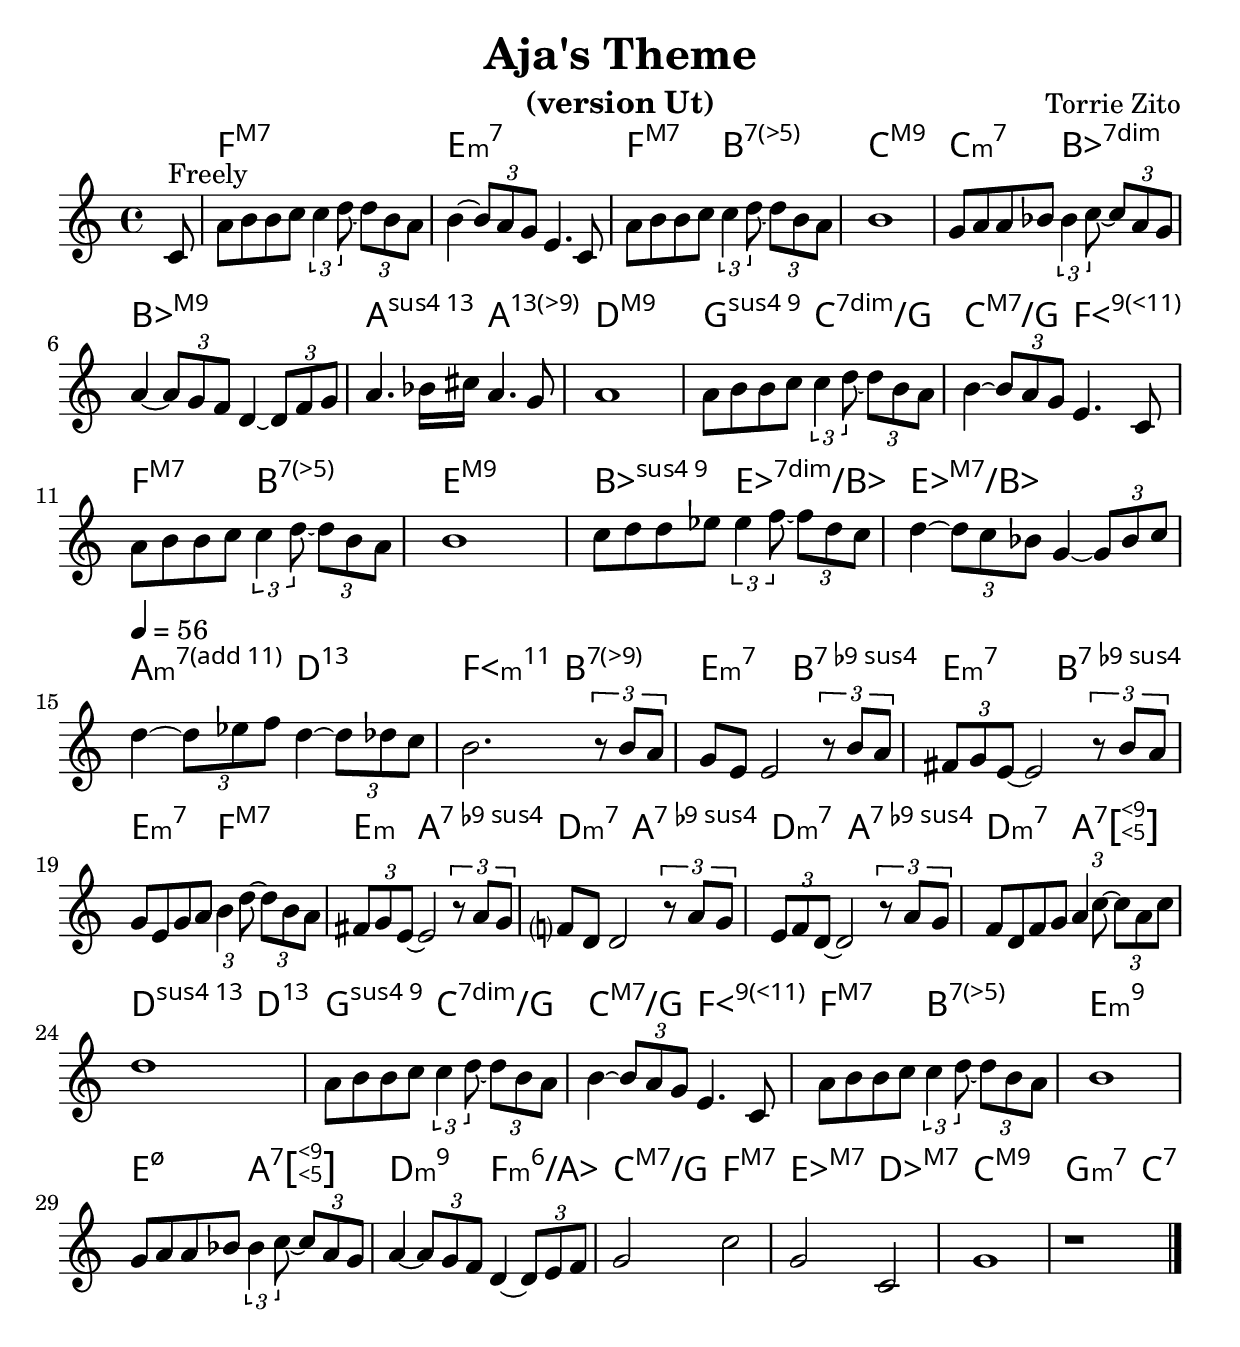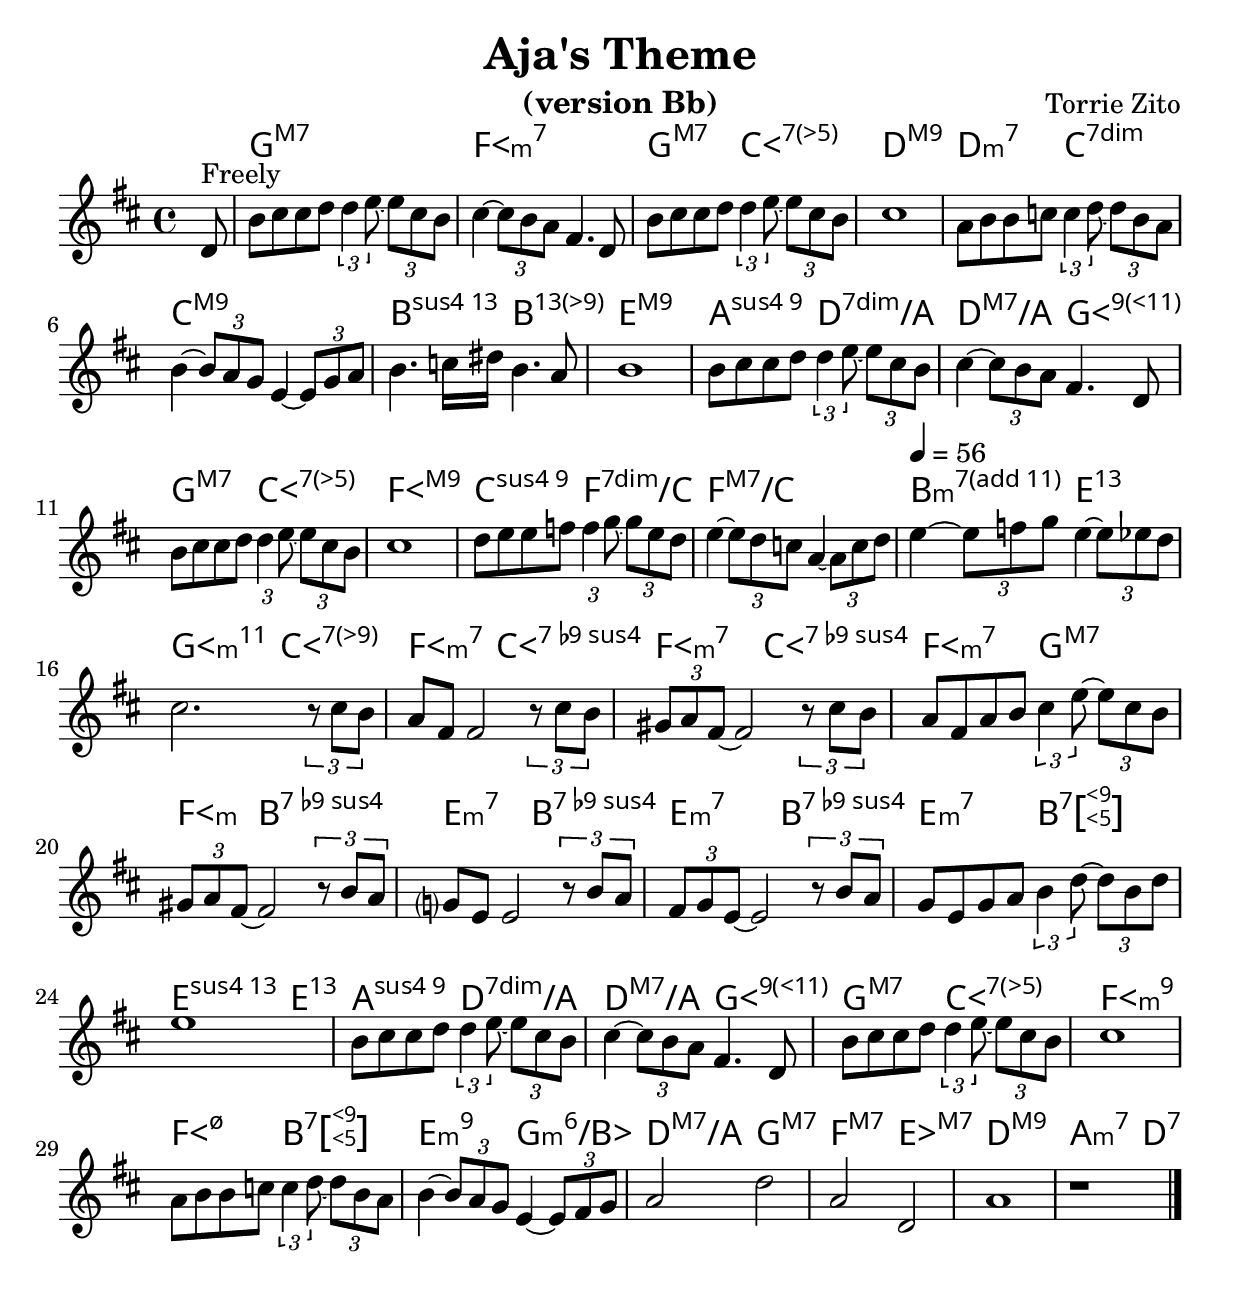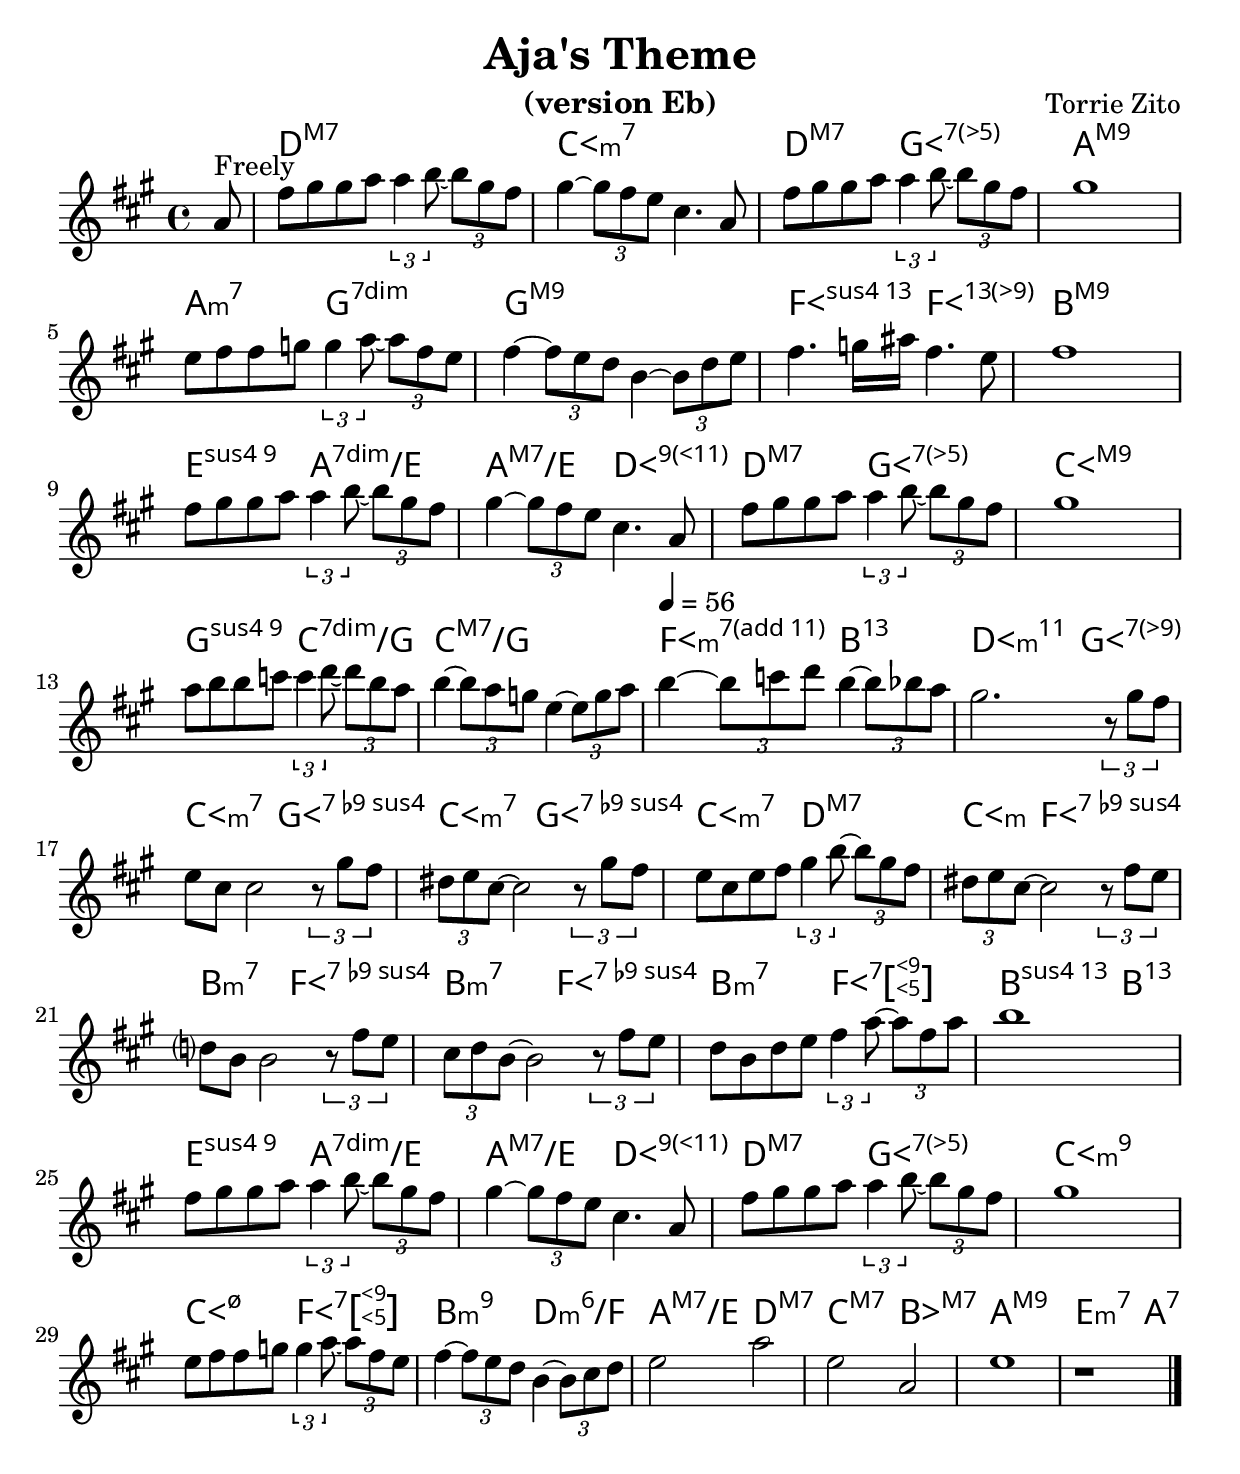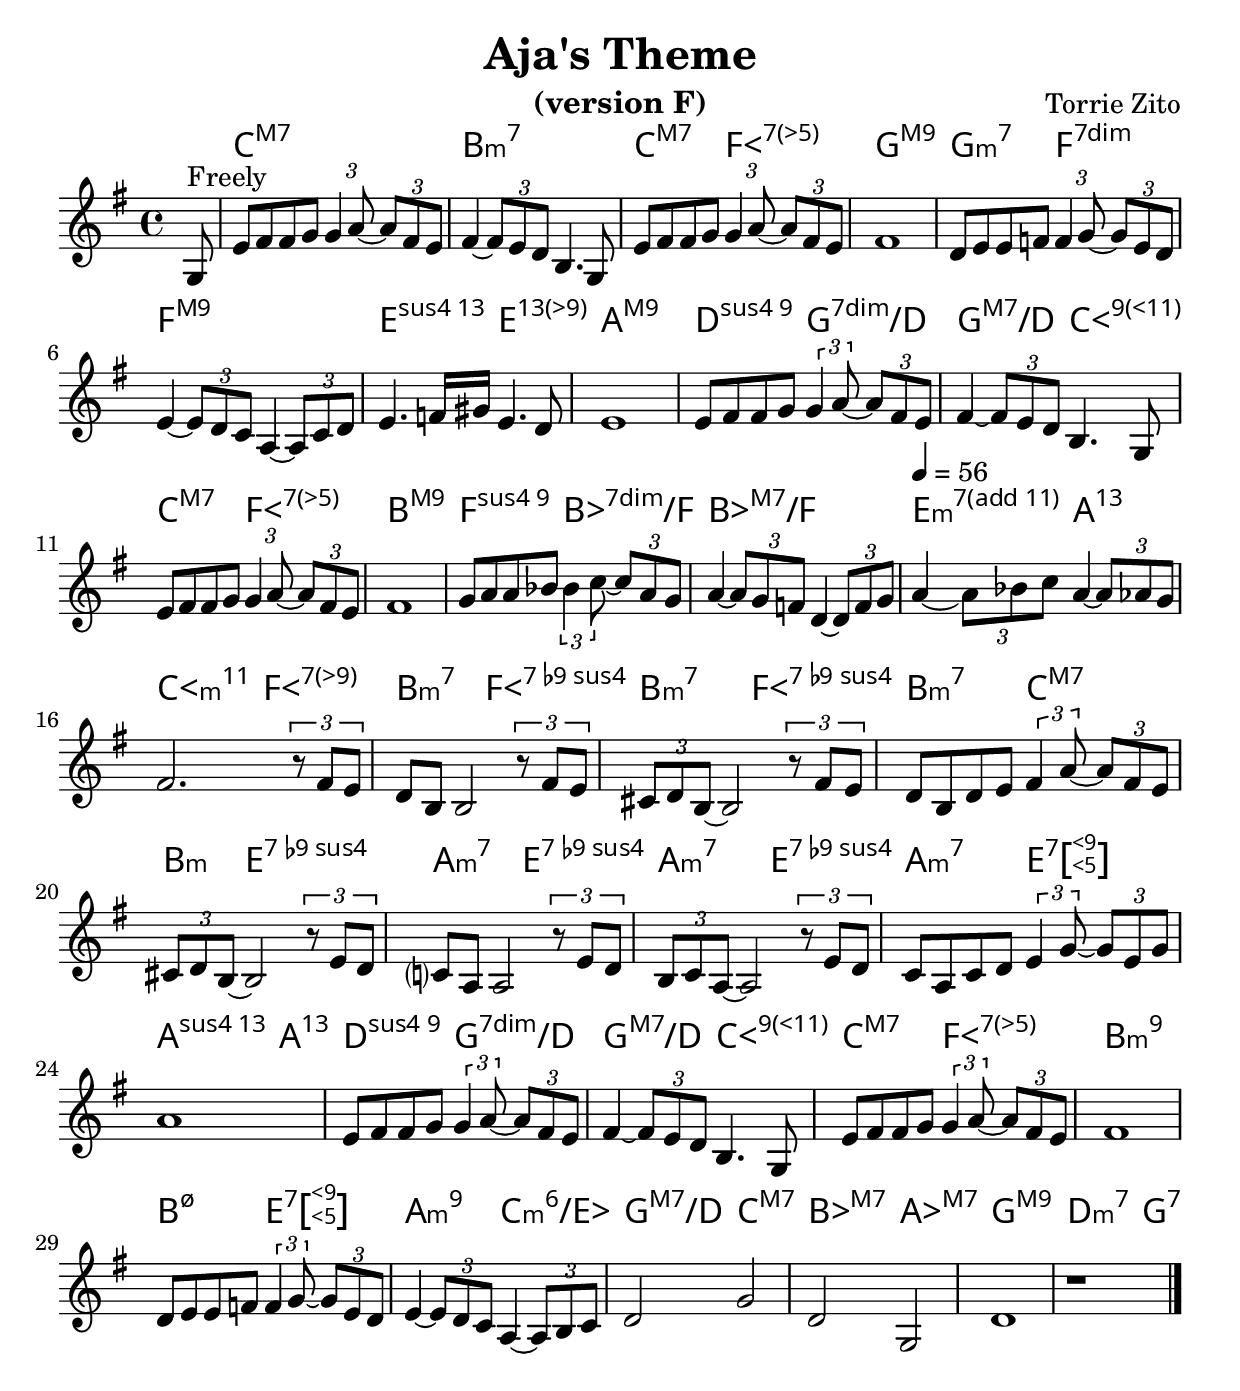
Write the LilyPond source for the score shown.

% Created on Mon Sep 20 15:23:38 CEST 2010

\version "2.20.0"


#(set-global-staff-size 24)

#(set-default-paper-size "a4")


\include "utils/AccordsJazzDefs.ly"


\paper { indent = 0\cm} 




\header {

	title = "Aja's Theme" 

 	composer = "Torrie Zito"

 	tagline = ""

}



accords = \chords {

		%\set chordNameExceptions = #chExceptions
		\partial 8 s8

		f1:maj7 e:m7 f2:maj7 b:7.5-

		c1:maj9 c2:m7 bes:dim7 bes1:maj9

		a2:sus13 a:13.9- d1:maj9

		g2:sus9 c:dim7/g

		c:maj7/g fis:9.11+

		f:maj7 b:7.5- e1:maj9

		bes2:sus9 es:dim7/bes es1:maj7/bes

		a2:m7.11 d:13 fis:m11 b:7.9-

		e:m7 b:sus7.9- e:m7 b:sus7.9- e:m7 f:maj7

		e4:m a2.:sus7.9-

		d2:m7 a:sus7.9- d2:m7 a:sus7.9-

		d2:m7 a:7.5+.9+ d:sus13 d:13

		g2:sus9 c:dim7/g

		c:maj7/g fis:9.11+

		f:maj7 b:7.5- e1:m9

		e2:m7.5- a:7.5+.9+ d:m9 f:m6/aes c:maj7/g f:maj7 es:maj7 des:maj7 c1:maj9 g2:m7 c:7
}


theme = \new Staff {

	\time 4/4

%	\tempo 4 = 92 

	\set Staff.midiInstrument = "violin"

	\key c \major
	\clef treble
	\accidentalStyle modern-cautionary
	\relative c' { 	

 % Type notes here 

\compressFullBarRests

\partial 8 c8^"Freely"

a' b b c \tuplet 3/2 {c4 d8_~} \tuplet 3/2 {d b a}

b4~ \tuplet 3/2 {b8 a g} e4. c8

a' b b c \tuplet 3/2 {c4 d8_~} \tuplet 3/2 {d b a}
b1
g8 a a bes \tuplet 3/2 {bes4 c8_~} \tuplet 3/2 {c a g}

a4~ \tuplet 3/2 {a8 g f} d4~ \tuplet 3/2 {d8 f g}

a4. bes16 cis a4. g8
a1
a8 b b c \tuplet 3/2 {c4 d8_~} \tuplet 3/2 {d b a}

b4~ \tuplet 3/2 {b8 a g} e4. c8

a' b b c \tuplet 3/2 {c4 d8_~} \tuplet 3/2 {d b a}
b1
c8 d d es \tuplet 3/2 {es4 f8_~} \tuplet 3/2 {f d c}

d4~ \tuplet 3/2 {d8 c bes} g4~ \tuplet 3/2 {g8 bes c}

\tempo 4 = 56

d4~ \tuplet 3/2 {d8 es f} d4~ \tuplet 3/2 {d8 des c}
b2. \tuplet 3/2 {r8 b a}
g e e2 \tuplet 3/2 {r8 b' a}
\tuplet 3/2 {fis8 g e~} e2 \tuplet 3/2 {r8 b' a}
g e g a \tuplet 3/2 {b4 d8~} \tuplet 3/2 {d b a}
\tuplet 3/2 {fis8 g e~} e2 \tuplet 3/2 {r8 a g}
f d d2 \tuplet 3/2 {r8 a' g}
\tuplet 3/2 {e f d~} d2 \tuplet 3/2 {r8 a' g}
f d f g \tuplet 3/2 {a4 c8~} \tuplet 3/2 {c8 a c}
d1
a8 b b c \tuplet 3/2 {c4 d8_~} \tuplet 3/2 {d b a}

b4~ \tuplet 3/2 {b8 a g} e4. c8

a' b b c \tuplet 3/2 {c4 d8_~} \tuplet 3/2 {d b a}
b1
g8 a a bes \tuplet 3/2 {bes4 c8_~} \tuplet 3/2 {c a g}

a4~ \tuplet 3/2 {a8 g f} d4~ \tuplet 3/2 {d8 e f}

g2 c g c, g'1 r \bar"|."
	}
}


\include "utils/books.ly"